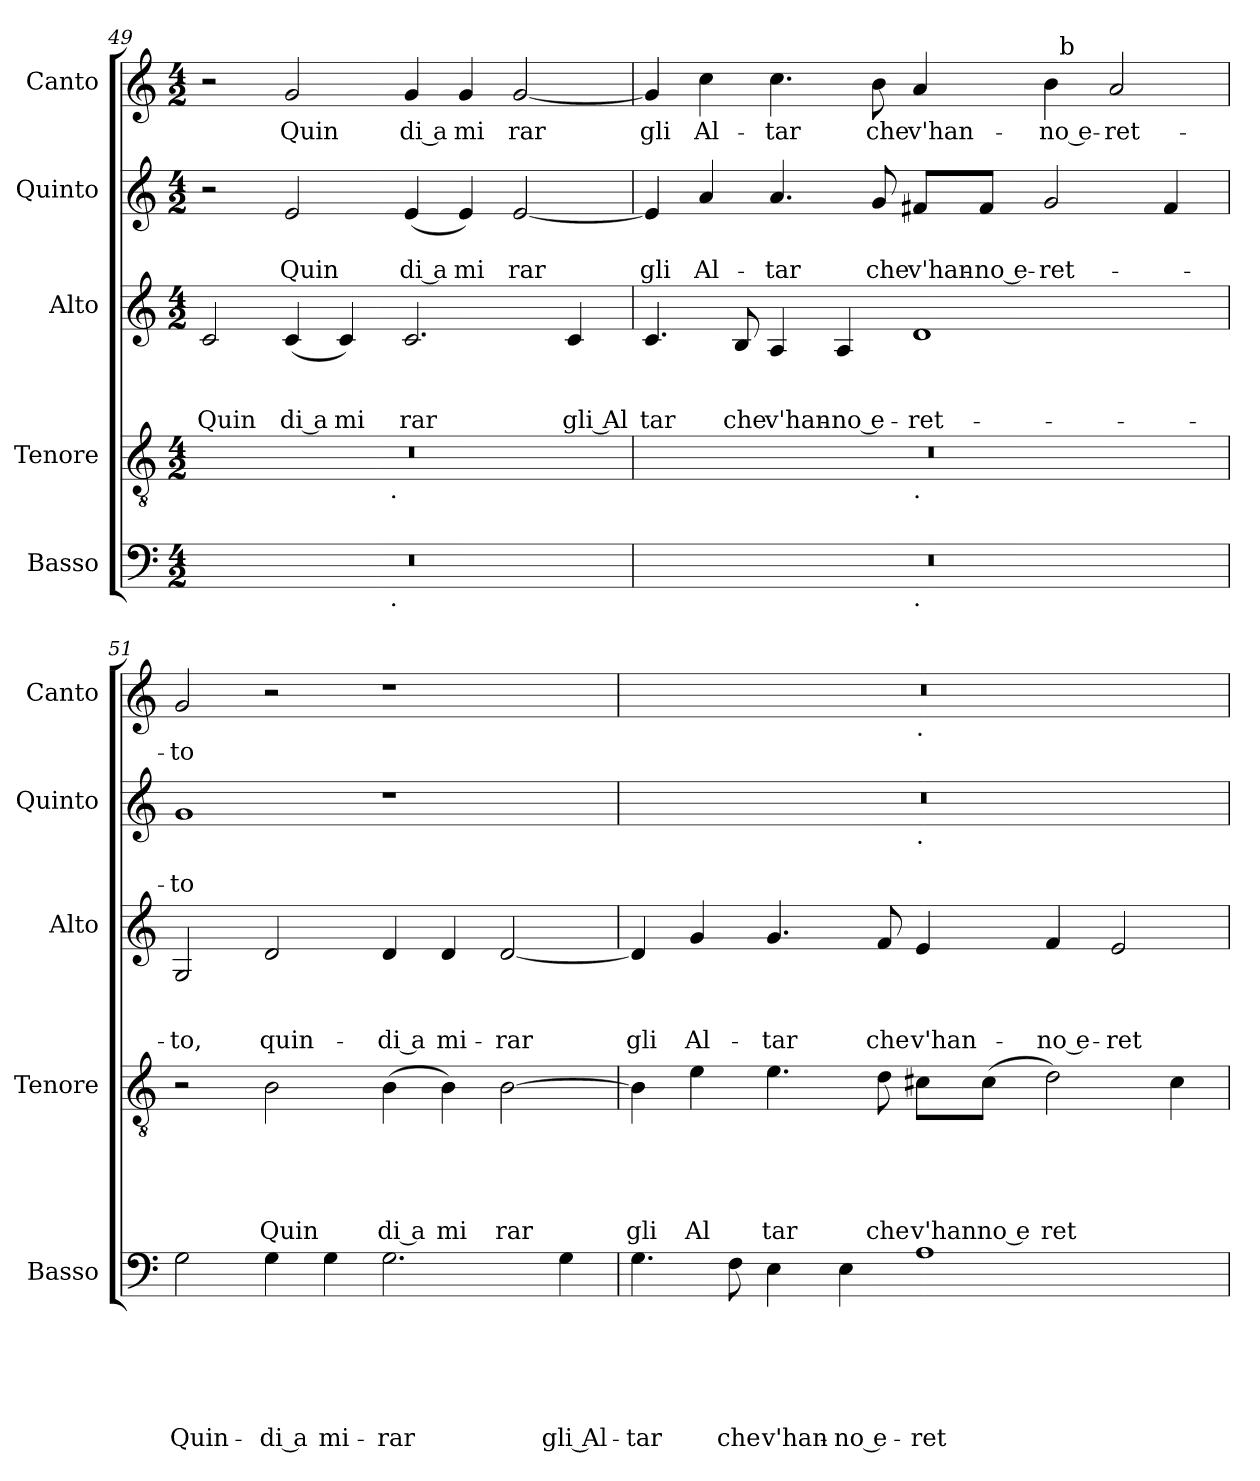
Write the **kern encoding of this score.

**kern	**text	**text	**text	**text	**text	**text	**kern	**text	**text	**text	**text	**text	**kern	**text	**text	**text	**kern	**text	**text	**kern	**text
*part5	*part5	*part5	*part5	*part5	*part5	*part5	*part4	*part4	*part4	*part4	*part4	*part4	*part3	*part3	*part3	*part3	*part2	*part2	*part2	*part1	*part1
*staff5	*staff5	*staff5	*staff5	*staff5	*staff5	*staff5	*staff4	*staff4	*staff4	*staff4	*staff4	*staff4	*staff3	*staff3	*staff3	*staff3	*staff2	*staff2	*staff2	*staff1	*staff1
*I"Basso	*	*	*	*	*	*	*I"Tenore	*	*	*	*	*	*I"Alto	*	*	*	*I"Quinto	*	*	*I"Canto	*
*I'Basso	*	*	*	*	*	*	*I'Tenore	*	*	*	*	*	*I'Alto	*	*	*	*I'Quinto	*	*	*I'Canto	*
*clefF4	*	*	*	*	*	*	*clefGv2	*	*	*	*	*	*clefG2	*	*	*	*clefG2	*	*	*clefG2	*
*k[]	*	*	*	*	*	*	*k[]	*	*	*	*	*	*k[]	*	*	*	*k[]	*	*	*k[]	*
*C:	*	*	*	*	*	*	*C:	*	*	*	*	*	*C:	*	*	*	*C:	*	*	*C:	*
*M4/2	*	*	*	*	*	*	*M4/2	*	*	*	*	*	*M4/2	*	*	*	*M4/2	*	*	*M4/2	*
=49	=49	=49	=49	=49	=49	=49	=49	=49	=49	=49	=49	=49	=49	=49	=49	=49	=49	=49	=49	=49	=49
!	!	!	!	!	!	!	!	!	!	!	!	!	!	!	!	!LO:LY:b	!	!	!	!	!
*^	*	*	*	*	*	*	*^	*	*	*	*	*	*	*	*	*	*	*	*	*	*
0r	2ryy	.	.	.	.	.	.	0r	2ryy	.	.	.	.	.	2c/	.	.	Quin	2r	.	.	2r	.
!	!	!	!	!	!	!	!	!	!	!	!	!	!	!	!	!	!	!LO:LY:b:rj	!	!	!LO:LY:b	!	!LO:LY:b
.	4...ryy	.	.	.	.	.	.	.	4...ryy	.	.	.	.	.	(<4c/	.	.	di a	2e/	.	Quin	2g/	Quin
!	!	!	!	!	!	!	!	!	!	!	!	!	!	!	!	!	!	!LO:LY:b	!	!	!	!	!
.	.	.	.	.	.	.	.	.	.	.	.	.	.	.	4c/)	.	.	mi	.	.	.	.	.
!	!	!	!	!	!	!	!	!	!LO:TX:b:t=.	!	!	!	!	!	!	!	!	!	!	!	!	!	!
!	!LO:TX:b:t=.	!	!	!	!	!	!	!	!	!	!	!	!	!	!	!	!	!	!	!	!	!	!
.	1ryy	.	.	.	.	.	.	.	1ryy	.	.	.	.	.	.	.	.	.	.	.	.	.	.
!	!	!	!	!	!	!	!	!	!	!	!	!	!	!	!	!	!	!LO:LY:b	!	!	!LO:LY:b:rj	!	!LO:LY:b:rj
.	.	.	.	.	.	.	.	.	.	.	.	.	.	.	2.c/	.	.	rar	(<4e/	.	di a	4g/	di a
!	!	!	!	!	!	!	!	!	!	!	!	!	!	!	!	!	!	!	!	!	!LO:LY:b	!	!LO:LY:b
.	.	.	.	.	.	.	.	.	.	.	.	.	.	.	.	.	.	.	4e/)	.	mi	4g/	mi
!	!	!	!	!	!	!	!	!	!	!	!	!	!	!	!	!	!	!	!	!	!LO:LY:b	!	!LO:LY:b
.	.	.	.	.	.	.	.	.	.	.	.	.	.	.	.	.	.	.	[<2e/	.	rar	[<2g/	rar
!	!	!	!	!	!	!	!	!	!	!	!	!	!	!	!	!	!	!LO:LY:b:rj	!	!	!	!	!
.	.	.	.	.	.	.	.	.	.	.	.	.	.	.	4c/	.	.	gli Al	.	.	.	.	.
.	32ryy	.	.	.	.	.	.	.	32ryy	.	.	.	.	.	.	.	.	.	.	.	.	.	.
!!LO:LB:g=z
=50	=50	=50	=50	=50	=50	=50	=50	=50	=50	=50	=50	=50	=50	=50	=50	=50	=50	=50	=50	=50	=50	=50	=50
!	!	!	!	!	!	!	!	!	!	!	!	!	!	!	!	!	!	!LO:LY:b	!	!	!LO:LY:b	!	!LO:LY:b
*	*	*	*	*	*	*	*	*	*	*	*	*	*	*	*	*	*	*	*	*	*	*^	*
0r	1ryy	.	.	.	.	.	.	0r	1ryy	.	.	.	.	.	4.c/	.	.	tar	4e/]	.	gli	4g/]	1ryy	gli
!	!	!	!	!	!	!	!	!	!	!	!	!	!	!	!	!	!	!	!	!	!LO:LY:b	!	!	!LO:LY:b
.	.	.	.	.	.	.	.	.	.	.	.	.	.	.	.	.	.	.	4a/	.	Al-	4cc\	.	Al-
!	!	!	!	!	!	!	!	!	!	!	!	!	!	!	!	!	!	!LO:LY:b	!	!	!	!	!	!
.	.	.	.	.	.	.	.	.	.	.	.	.	.	.	8B/	.	.	che	.	.	.	.	.	.
!	!	!	!	!	!	!	!	!	!	!	!	!	!	!	!	!	!	!LO:LY:b	!	!	!LO:LY:b	!	!	!LO:LY:b
.	.	.	.	.	.	.	.	.	.	.	.	.	.	.	4A/	.	.	v'han-	4.a/	.	-tar	4.cc\	.	-tar
!	!	!	!	!	!	!	!	!	!	!	!	!	!	!	!	!	!	!LO:LY:b:rj	!	!	!	!	!	!
.	.	.	.	.	.	.	.	.	.	.	.	.	.	.	4A/	.	.	-no e-	.	.	.	.	.	.
!	!	!	!	!	!	!	!	!	!	!	!	!	!	!	!	!	!	!	!	!	!LO:LY:b	!	!	!LO:LY:b
.	.	.	.	.	.	.	.	.	.	.	.	.	.	.	.	.	.	.	8g/	.	che	8b\	.	che
!	!	!	!	!	!	!	!	!	!LO:TX:b:t=.	!	!	!	!	!	!	!	!	!	!	!	!	!	!	!
!	!LO:TX:b:t=.	!	!	!	!	!	!	!	!	!	!	!	!	!	!	!	!	!	!	!	!	!	!	!
!	!	!	!	!	!	!	!	!	!	!	!	!	!	!	!	!	!	!LO:LY:b	!	!	!LO:LY:b	!	!	!LO:LY:b
.	1ryy	.	.	.	.	.	.	.	1ryy	.	.	.	.	.	1d	.	.	-ret-	8f#X/L	.	v'han-	4a/	4ryy	v'han-
!	!	!	!	!	!	!	!	!	!	!	!	!	!	!	!	!	!	!	!	!	!LO:LY:b:rj	!	!	!
.	.	.	.	.	.	.	.	.	.	.	.	.	.	.	.	.	.	.	8f#/J	.	-no e-	.	.	.
!	!	!	!	!	!	!	!	!	!	!	!	!	!	!	!	!	!	!	!	!	!LO:LY:b	!	!	!LO:LY:b:rj
.	.	.	.	.	.	.	.	.	.	.	.	.	.	.	.	.	.	.	2g/	.	-ret-	4b\	32ryy	-no e-
!	!	!	!	!	!	!	!	!	!	!	!	!	!	!	!	!	!	!	!	!	!	!	!LO:TX:a:t=b	!
.	.	.	.	.	.	.	.	.	.	.	.	.	.	.	.	.	.	.	.	.	.	.	2ryy	.
!	!	!	!	!	!	!	!	!	!	!	!	!	!	!	!	!	!	!	!	!	!	!	!	!LO:LY:b
.	.	.	.	.	.	.	.	.	.	.	.	.	.	.	.	.	.	.	.	.	.	2a/	.	-ret-
.	.	.	.	.	.	.	.	.	.	.	.	.	.	.	.	.	.	.	4f#/	.	.	.	.	.
.	.	.	.	.	.	.	.	.	.	.	.	.	.	.	.	.	.	.	.	.	.	.	8..ryy	.
=51	=51	=51	=51	=51	=51	=51	=51	=51	=51	=51	=51	=51	=51	=51	=51	=51	=51	=51	=51	=51	=51	=51	=51	=51
!	!	!	!	!	!	!	!LO:LY:b	!	!	!	!	!	!	!	!	!	!	!LO:LY:b	!	!	!LO:LY:b	!	!	!LO:LY:b
*v	*v	*	*	*	*	*	*	*	*	*	*	*	*	*	*	*	*	*	*	*	*	*v	*v	*
*	*	*	*	*	*	*	*v	*v	*	*	*	*	*	*	*	*	*	*	*	*	*	*
2G\	.	.	.	.	.	Quin-	2r	.	.	.	.	.	2G/	.	.	-to,	1g	.	-to	2g/	-to
!	!	!	!	!	!	!LO:LY:b:rj	!	!	!	!	!	!LO:LY:b	!	!	!	!LO:LY:b	!	!	!	!	!
4G\	.	.	.	.	.	-di a	2B\	.	.	.	.	Quin	2d/	.	.	quin-	.	.	.	2r	.
!	!	!	!	!	!	!LO:LY:b	!	!	!	!	!	!	!	!	!	!	!	!	!	!	!
4G\	.	.	.	.	.	mi-	.	.	.	.	.	.	.	.	.	.	.	.	.	.	.
!	!	!	!	!	!	!LO:LY:b	!	!	!	!	!	!LO:LY:b:rj	!	!	!	!LO:LY:b:rj	!	!	!	!	!
2.G\	.	.	.	.	.	-rar	(<4B\	.	.	.	.	di a	4d/	.	.	-di a	1r	.	.	1r	.
!	!	!	!	!	!	!	!	!	!	!	!	!LO:LY:b	!	!	!	!LO:LY:b	!	!	!	!	!
.	.	.	.	.	.	.	4B\)	.	.	.	.	mi	4d/	.	.	mi-	.	.	.	.	.
!	!	!	!	!	!	!	!	!	!	!	!	!LO:LY:b	!	!	!	!LO:LY:b	!	!	!	!	!
.	.	.	.	.	.	.	[>2B\	.	.	.	.	rar	[<2d/	.	.	-rar	.	.	.	.	.
!	!	!	!	!	!	!LO:LY:b:rj	!	!	!	!	!	!	!	!	!	!	!	!	!	!	!
4G\	.	.	.	.	.	gli Al-	.	.	.	.	.	.	.	.	.	.	.	.	.	.	.
=52	=52	=52	=52	=52	=52	=52	=52	=52	=52	=52	=52	=52	=52	=52	=52	=52	=52	=52	=52	=52	=52
!	!	!	!	!	!	!LO:LY:b	!	!	!	!	!	!LO:LY:b	!	!	!	!LO:LY:b	!	!	!	!	!
*	*	*	*	*	*	*	*	*	*	*	*	*	*	*	*	*	*^	*	*	*^	*
4.G\	.	.	.	.	.	-tar	4B\]	.	.	.	.	gli	4d/]	.	.	gli	0r	1ryy	.	.	0r	1ryy	.
!	!	!	!	!	!	!	!	!	!	!	!	!LO:LY:b	!	!	!	!LO:LY:b	!	!	!	!	!	!	!
.	.	.	.	.	.	.	4e\	.	.	.	.	Al	4g/	.	.	Al-	.	.	.	.	.	.	.
!	!	!	!	!	!	!LO:LY:b	!	!	!	!	!	!	!	!	!	!	!	!	!	!	!	!	!
8F\	.	.	.	.	.	che	.	.	.	.	.	.	.	.	.	.	.	.	.	.	.	.	.
!	!	!	!	!	!	!LO:LY:b	!	!	!	!	!	!LO:LY:b	!	!	!	!LO:LY:b	!	!	!	!	!	!	!
4E\	.	.	.	.	.	v'han-	4.e\	.	.	.	.	tar	4.g/	.	.	-tar	.	.	.	.	.	.	.
!	!	!	!	!	!	!LO:LY:b:rj	!	!	!	!	!	!	!	!	!	!	!	!	!	!	!	!	!
4E\	.	.	.	.	.	-no e-	.	.	.	.	.	.	.	.	.	.	.	.	.	.	.	.	.
!	!	!	!	!	!	!	!	!	!	!	!	!LO:LY:b	!	!	!	!LO:LY:b	!	!	!	!	!	!	!
.	.	.	.	.	.	.	8d\	.	.	.	.	che	8f/	.	.	che	.	.	.	.	.	.	.
!	!	!	!	!	!	!	!	!	!	!	!	!	!	!	!	!	!	!	!	!	!	!LO:TX:b:t=.	!
!	!	!	!	!	!	!	!	!	!	!	!	!	!	!	!	!	!	!LO:TX:b:t=.	!	!	!	!	!
!	!	!	!	!	!	!LO:LY:b	!	!	!	!	!	!LO:LY:b	!	!	!	!LO:LY:b	!	!	!	!	!	!	!
1A	.	.	.	.	.	-ret-	8c#X\L	.	.	.	.	v'han	4e/	.	.	v'han-	.	1ryy	.	.	.	1ryy	.
!	!	!	!	!	!	!	!	!	!	!	!	!LO:LY:b:rj	!	!	!	!	!	!	!	!	!	!	!
.	.	.	.	.	.	.	(<8c#\J	.	.	.	.	no e	.	.	.	.	.	.	.	.	.	.	.
!	!	!	!	!	!	!	!	!	!	!	!	!LO:LY:b	!	!	!	!LO:LY:b:rj	!	!	!	!	!	!	!
.	.	.	.	.	.	.	2d\)	.	.	.	.	ret	4f/	.	.	-no e-	.	.	.	.	.	.	.
!	!	!	!	!	!	!	!	!	!	!	!	!	!	!	!	!LO:LY:b	!	!	!	!	!	!	!
.	.	.	.	.	.	.	.	.	.	.	.	.	2e/	.	.	-ret-	.	.	.	.	.	.	.
.	.	.	.	.	.	.	4c#\	.	.	.	.	.	.	.	.	.	.	.	.	.	.	.	.
*	*	*	*	*	*	*	*	*	*	*	*	*	*	*	*	*	*v	*v	*	*	*	*	*
*	*	*	*	*	*	*	*	*	*	*	*	*	*	*	*	*	*	*	*	*v	*v	*
=	=	=	=	=	=	=	=	=	=	=	=	=	=	=	=	=	=	=	=	=	=
*-	*-	*-	*-	*-	*-	*-	*-	*-	*-	*-	*-	*-	*-	*-	*-	*-	*-	*-	*-	*-	*-
